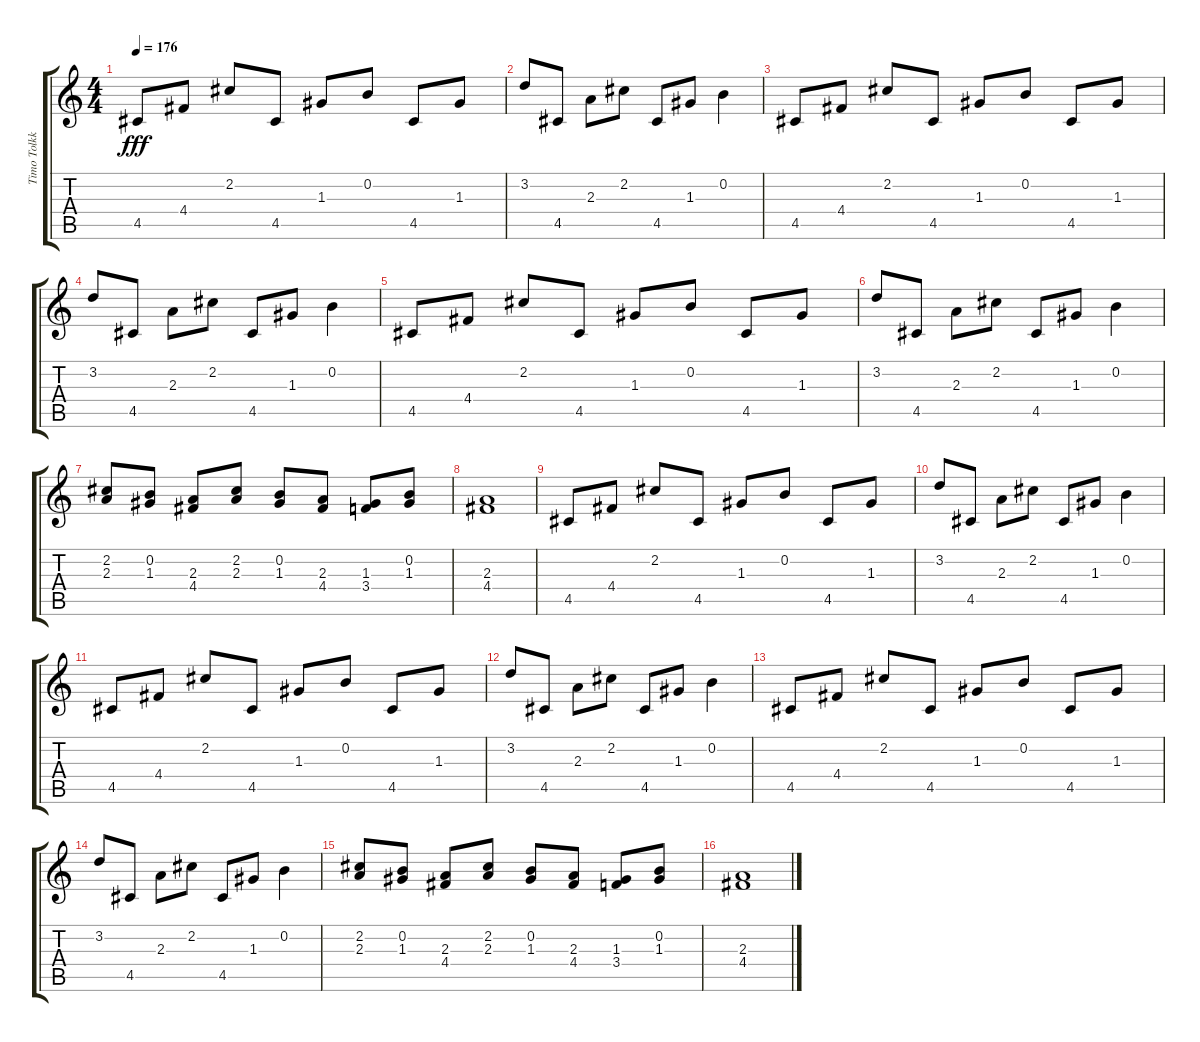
\track ("Timo Tolkki" "Timo Tolkk") {instrument distortionguitar}
\staff {score tabs}
\tuning (E4 B3 G3 D3 A2 E2) {hide}
\ts (4 4)
\tempo 176
\clef g2
\ks c
4.5.8{dy fff} 4.4.8 2.2.8 4.5.8 1.3.8 0.2.8 4.5.8 1.3.8 |
3.2.8 4.5.8 2.3.8 2.2.8 4.5.8 1.3.8 0.2.4 |
4.5.8 4.4.8 2.2.8 4.5.8 1.3.8 0.2.8 4.5.8 1.3.8 |
3.2.8 4.5.8 2.3.8 2.2.8 4.5.8 1.3.8 0.2.4 |
4.5.8 4.4.8 2.2.8 4.5.8 1.3.8 0.2.8 4.5.8 1.3.8 |
3.2.8 4.5.8 2.3.8 2.2.8 4.5.8 1.3.8 0.2.4 |
(2.2 2.3).8 (0.2 1.3).8 (2.3 4.4).8 (2.2 2.3).8 (0.2 1.3).8 (2.3 4.4).8 (1.3 3.4).8 (0.2 1.3).8 |
(2.3 4.4).1 |
4.5.8 4.4.8 2.2.8 4.5.8 1.3.8 0.2.8 4.5.8 1.3.8 |
3.2.8 4.5.8 2.3.8 2.2.8 4.5.8 1.3.8 0.2.4 |
4.5.8 4.4.8 2.2.8 4.5.8 1.3.8 0.2.8 4.5.8 1.3.8 |
3.2.8 4.5.8 2.3.8 2.2.8 4.5.8 1.3.8 0.2.4 |
4.5.8 4.4.8 2.2.8 4.5.8 1.3.8 0.2.8 4.5.8 1.3.8 |
3.2.8 4.5.8 2.3.8 2.2.8 4.5.8 1.3.8 0.2.4 |
(2.2 2.3).8 (0.2 1.3).8 (2.3 4.4).8 (2.2 2.3).8 (0.2 1.3).8 (2.3 4.4).8 (1.3 3.4).8 (0.2 1.3).8 |
(2.3 4.4).1
